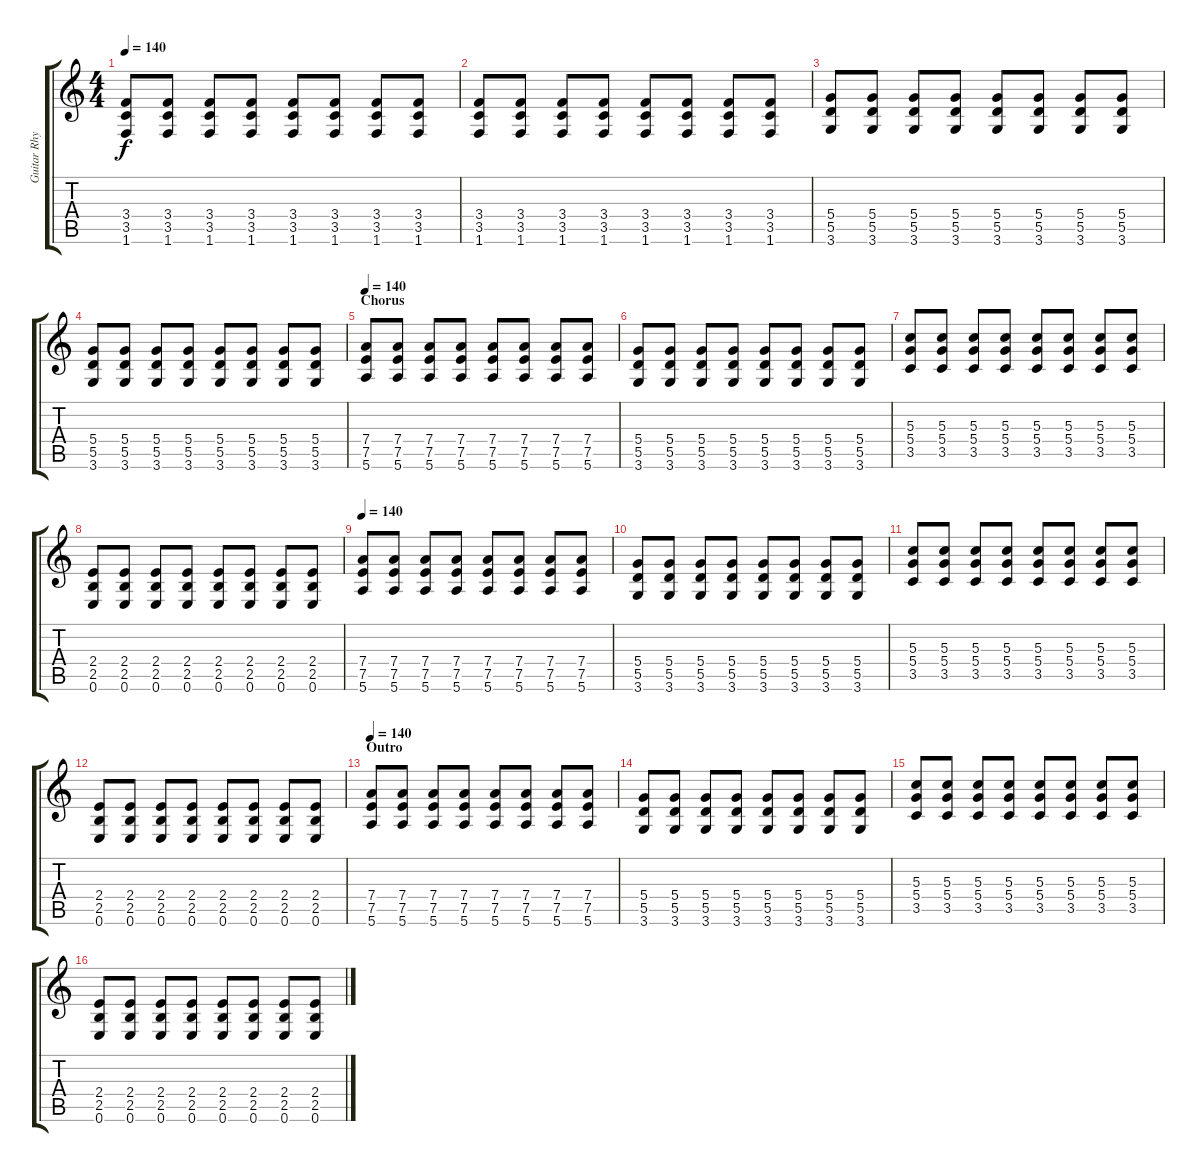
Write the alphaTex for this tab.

\track ("Guitar Rhythm" "Guitar Rhy") {instrument distortionguitar}
\staff {score tabs}
\tuning (E4 B3 G3 D3 A2 E2) {hide}
\ts (4 4)
\tempo 140
\clef g2
\ks c
(3.4 3.5 1.6).8{dy f} (3.4 3.5 1.6).8 (3.4 3.5 1.6).8 (3.4 3.5 1.6).8 (3.4 3.5 1.6).8 (3.4 3.5 1.6).8 (3.4 3.5 1.6).8 (3.4 3.5 1.6).8 |
(3.4 3.5 1.6).8 (3.4 3.5 1.6).8 (3.4 3.5 1.6).8 (3.4 3.5 1.6).8 (3.4 3.5 1.6).8 (3.4 3.5 1.6).8 (3.4 3.5 1.6).8 (3.4 3.5 1.6).8 |
(5.4 5.5 3.6).8 (5.4 5.5 3.6).8 (5.4 5.5 3.6).8 (5.4 5.5 3.6).8 (5.4 5.5 3.6).8 (5.4 5.5 3.6).8 (5.4 5.5 3.6).8 (5.4 5.5 3.6).8 |
(5.4 5.5 3.6).8 (5.4 5.5 3.6).8 (5.4 5.5 3.6).8 (5.4 5.5 3.6).8 (5.4 5.5 3.6).8 (5.4 5.5 3.6).8 (5.4 5.5 3.6).8 (5.4 5.5 3.6).8 |
\section ("" "Chorus")
\tempo 140
(7.4 7.5 5.6).8 (7.4 7.5 5.6).8 (7.4 7.5 5.6).8 (7.4 7.5 5.6).8 (7.4 7.5 5.6).8 (7.4 7.5 5.6).8 (7.4 7.5 5.6).8 (7.4 7.5 5.6).8 |
(5.4 5.5 3.6).8 (5.4 5.5 3.6).8 (5.4 5.5 3.6).8 (5.4 5.5 3.6).8 (5.4 5.5 3.6).8 (5.4 5.5 3.6).8 (5.4 5.5 3.6).8 (5.4 5.5 3.6).8 |
(5.3 5.4 3.5).8 (5.3 5.4 3.5).8 (5.3 5.4 3.5).8 (5.3 5.4 3.5).8 (5.3 5.4 3.5).8 (5.3 5.4 3.5).8 (5.3 5.4 3.5).8 (5.3 5.4 3.5).8 |
(2.4 2.5 0.6).8 (2.4 2.5 0.6).8 (2.4 2.5 0.6).8 (2.4 2.5 0.6).8 (2.4 2.5 0.6).8 (2.4 2.5 0.6).8 (2.4 2.5 0.6).8 (2.4 2.5 0.6).8 |
\tempo 140
(7.4 7.5 5.6).8 (7.4 7.5 5.6).8 (7.4 7.5 5.6).8 (7.4 7.5 5.6).8 (7.4 7.5 5.6).8 (7.4 7.5 5.6).8 (7.4 7.5 5.6).8 (7.4 7.5 5.6).8 |
(5.4 5.5 3.6).8 (5.4 5.5 3.6).8 (5.4 5.5 3.6).8 (5.4 5.5 3.6).8 (5.4 5.5 3.6).8 (5.4 5.5 3.6).8 (5.4 5.5 3.6).8 (5.4 5.5 3.6).8 |
(5.3 5.4 3.5).8 (5.3 5.4 3.5).8 (5.3 5.4 3.5).8 (5.3 5.4 3.5).8 (5.3 5.4 3.5).8 (5.3 5.4 3.5).8 (5.3 5.4 3.5).8 (5.3 5.4 3.5).8 |
(2.4 2.5 0.6).8 (2.4 2.5 0.6).8 (2.4 2.5 0.6).8 (2.4 2.5 0.6).8 (2.4 2.5 0.6).8 (2.4 2.5 0.6).8 (2.4 2.5 0.6).8 (2.4 2.5 0.6).8 |
\section ("" "Outro")
\tempo 140
(7.4 7.5 5.6).8 (7.4 7.5 5.6).8 (7.4 7.5 5.6).8 (7.4 7.5 5.6).8 (7.4 7.5 5.6).8 (7.4 7.5 5.6).8 (7.4 7.5 5.6).8 (7.4 7.5 5.6).8 |
(5.4 5.5 3.6).8 (5.4 5.5 3.6).8 (5.4 5.5 3.6).8 (5.4 5.5 3.6).8 (5.4 5.5 3.6).8 (5.4 5.5 3.6).8 (5.4 5.5 3.6).8 (5.4 5.5 3.6).8 |
(5.3 5.4 3.5).8 (5.3 5.4 3.5).8 (5.3 5.4 3.5).8 (5.3 5.4 3.5).8 (5.3 5.4 3.5).8 (5.3 5.4 3.5).8 (5.3 5.4 3.5).8 (5.3 5.4 3.5).8 |
(2.4 2.5 0.6).8 (2.4 2.5 0.6).8 (2.4 2.5 0.6).8 (2.4 2.5 0.6).8 (2.4 2.5 0.6).8 (2.4 2.5 0.6).8 (2.4 2.5 0.6).8 (2.4 2.5 0.6).8
